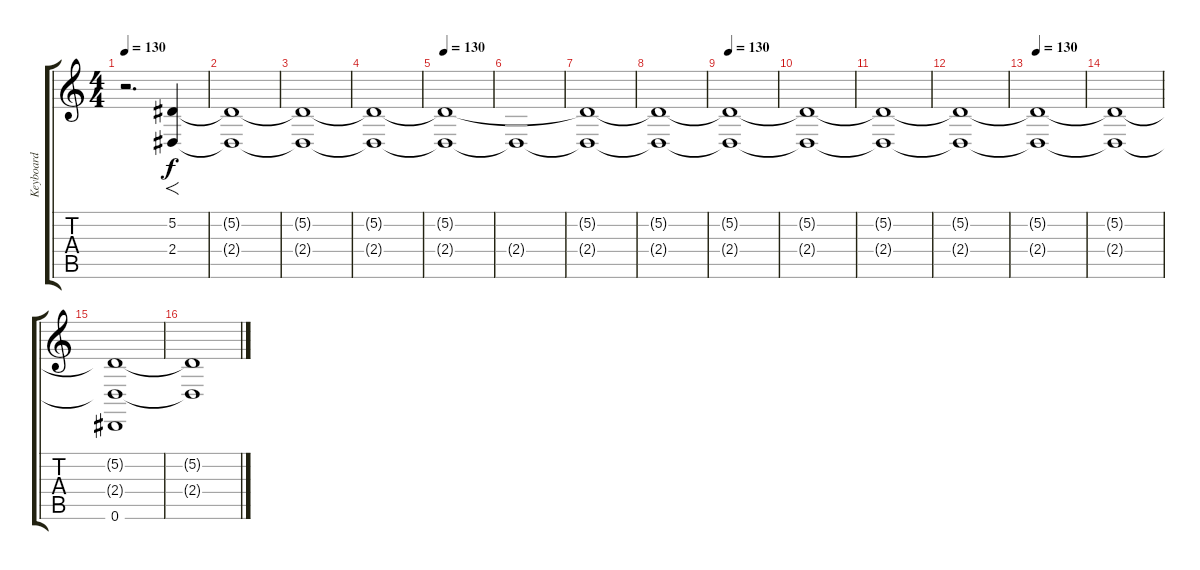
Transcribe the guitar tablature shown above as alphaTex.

\track ("Keyboard" "Keyboard") {instrument honkytonkpiano}
\staff {score tabs}
\tuning (Eb4 Bb3 Gb3 Db3 Ab2 Eb2) {hide}
\ts (4 4)
\tempo 130
\clef g2
\ks c
r.2{d dy f} (5.2 2.4).4{f volume 7} |
(5.2{t} 2.4{t}).1 |
(5.2{t} 2.4{t}).1 |
(5.2{t} 2.4{t}).1 |
\tempo 130
(5.2{t} 2.4{t}).1 |
2.4{t}.1 |
(5.2{t} 2.4{t}).1 |
(5.2{t} 2.4{t}).1 |
\tempo 130
(5.2{t} 2.4{t}).1 |
(5.2{t} 2.4{t}).1 |
(5.2{t} 2.4{t}).1 |
(5.2{t} 2.4{t}).1 |
\tempo 130
(5.2{t} 2.4{t}).1 |
(5.2{t} 2.4{t}).1 |
(5.2{t} 2.4{t} 0.6).1 |
(5.2{t} 2.4{t}).1
